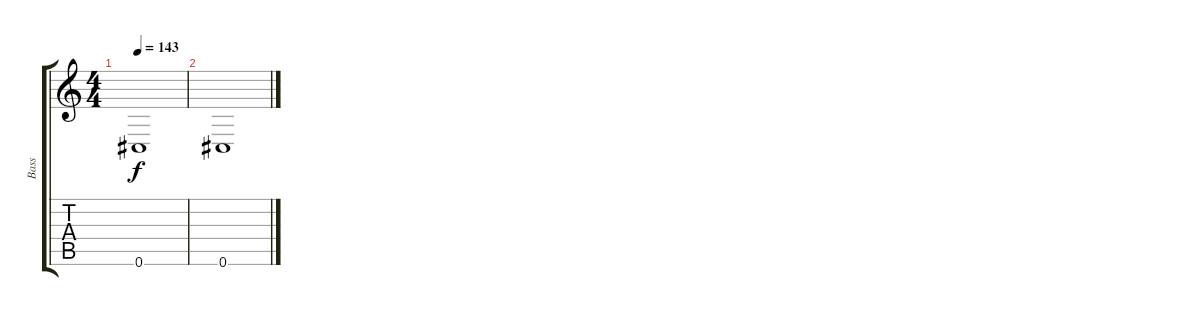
\track ("Bass" "Bass") {instrument electricbassfinger}
\staff {score tabs}
\tuning (Eb4 Bb3 Gb3 Db3 Ab2 Db2) {hide}
\ts (4 4)
\tempo 143
\clef g2
\ks c
0.6.1{dy f} |
0.6.1
